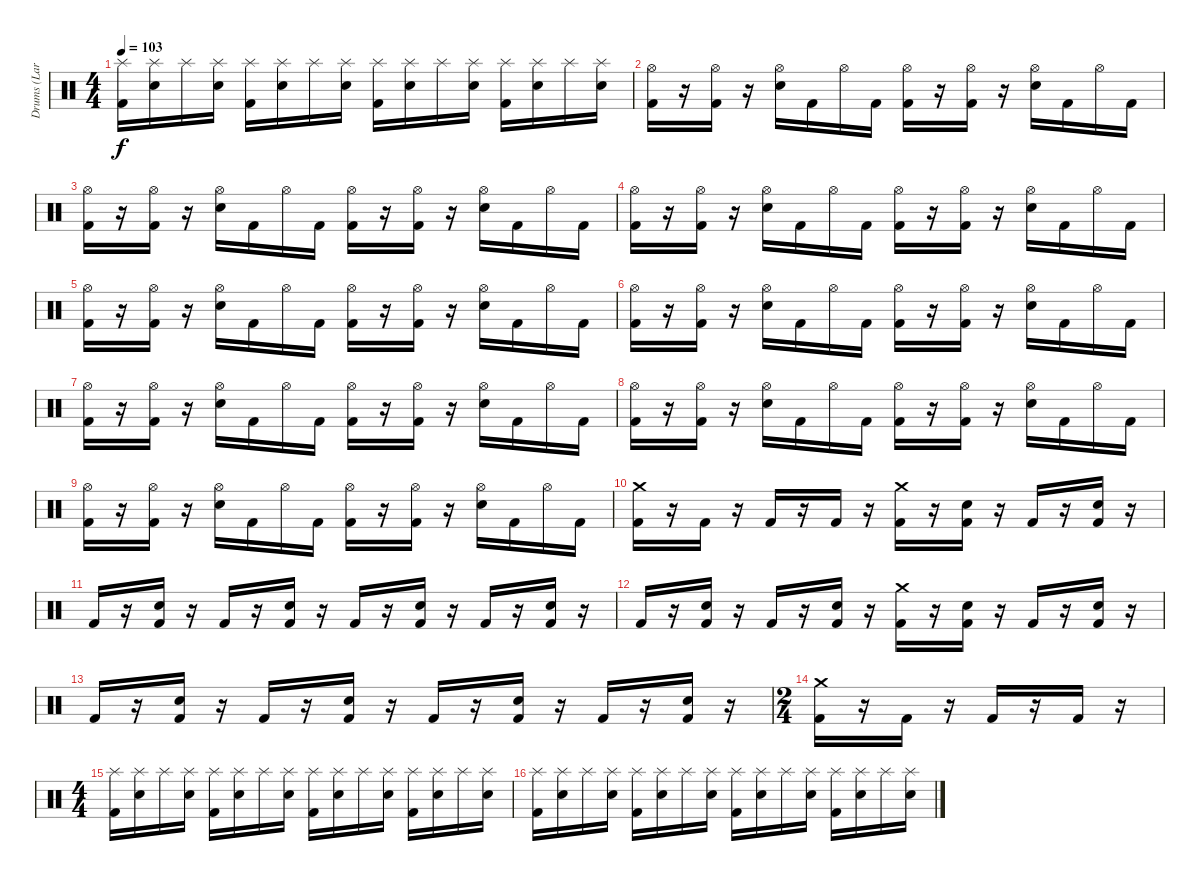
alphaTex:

\track ("Drums (Lars)" "Drums (Lar") {instrument percussion}
\staff {score}
\articulation defaults
\ts (4 4)
\tempo 103
\clef neutral
\ks c
("Splash (hit)" "Kick (hit) 2").16{dy f} ("Splash (hit)" "Snare (hit) 2").16 "Splash (hit)".16 ("Splash (hit)" "Snare (hit) 2").16 ("Splash (hit)" "Kick (hit) 2").16 ("Splash (hit)" "Snare (hit) 2").16 "Splash (hit)".16 ("Splash (hit)" "Snare (hit) 2").16 ("Splash (hit)" "Kick (hit) 2").16 ("Splash (hit)" "Snare (hit) 2").16 "Splash (hit)".16 ("Splash (hit)" "Snare (hit) 2").16 ("Splash (hit)" "Kick (hit) 2").16 ("Splash (hit)" "Snare (hit) 2").16 "Splash (hit)".16 ("Splash (hit)" "Snare (hit) 2").16 |
("Hi-Hat (open)" "Kick (hit) 2").16 r.16 ("Hi-Hat (open)" "Kick (hit) 2").16 r.16 ("Hi-Hat (open)" "Snare (hit) 2").16 "Kick (hit) 2".16 "Hi-Hat (open)".16 "Kick (hit) 2".16 ("Hi-Hat (open)" "Kick (hit) 2").16 r.16 ("Hi-Hat (open)" "Kick (hit) 2").16 r.16 ("Hi-Hat (open)" "Snare (hit) 2").16 "Kick (hit) 2".16 "Hi-Hat (open)".16 "Kick (hit) 2".16 |
("Hi-Hat (open)" "Kick (hit) 2").16 r.16 ("Hi-Hat (open)" "Kick (hit) 2").16 r.16 ("Hi-Hat (open)" "Snare (hit) 2").16 "Kick (hit) 2".16 "Hi-Hat (open)".16 "Kick (hit) 2".16 ("Hi-Hat (open)" "Kick (hit) 2").16 r.16 ("Hi-Hat (open)" "Kick (hit) 2").16 r.16 ("Hi-Hat (open)" "Snare (hit) 2").16 "Kick (hit) 2".16 "Hi-Hat (open)".16 "Kick (hit) 2".16 |
("Hi-Hat (open)" "Kick (hit) 2").16 r.16 ("Hi-Hat (open)" "Kick (hit) 2").16 r.16 ("Hi-Hat (open)" "Snare (hit) 2").16 "Kick (hit) 2".16 "Hi-Hat (open)".16 "Kick (hit) 2".16 ("Hi-Hat (open)" "Kick (hit) 2").16 r.16 ("Hi-Hat (open)" "Kick (hit) 2").16 r.16 ("Hi-Hat (open)" "Snare (hit) 2").16 "Kick (hit) 2".16 "Hi-Hat (open)".16 "Kick (hit) 2".16 |
("Hi-Hat (open)" "Kick (hit) 2").16 r.16 ("Hi-Hat (open)" "Kick (hit) 2").16 r.16 ("Hi-Hat (open)" "Snare (hit) 2").16 "Kick (hit) 2".16 "Hi-Hat (open)".16 "Kick (hit) 2".16 ("Hi-Hat (open)" "Kick (hit) 2").16 r.16 ("Hi-Hat (open)" "Kick (hit) 2").16 r.16 ("Hi-Hat (open)" "Snare (hit) 2").16 "Kick (hit) 2".16 "Hi-Hat (open)".16 "Kick (hit) 2".16 |
("Hi-Hat (open)" "Kick (hit) 2").16 r.16 ("Hi-Hat (open)" "Kick (hit) 2").16 r.16 ("Hi-Hat (open)" "Snare (hit) 2").16 "Kick (hit) 2".16 "Hi-Hat (open)".16 "Kick (hit) 2".16 ("Hi-Hat (open)" "Kick (hit) 2").16 r.16 ("Hi-Hat (open)" "Kick (hit) 2").16 r.16 ("Hi-Hat (open)" "Snare (hit) 2").16 "Kick (hit) 2".16 "Hi-Hat (open)".16 "Kick (hit) 2".16 |
("Hi-Hat (open)" "Kick (hit) 2").16 r.16 ("Hi-Hat (open)" "Kick (hit) 2").16 r.16 ("Hi-Hat (open)" "Snare (hit) 2").16 "Kick (hit) 2".16 "Hi-Hat (open)".16 "Kick (hit) 2".16 ("Hi-Hat (open)" "Kick (hit) 2").16 r.16 ("Hi-Hat (open)" "Kick (hit) 2").16 r.16 ("Hi-Hat (open)" "Snare (hit) 2").16 "Kick (hit) 2".16 "Hi-Hat (open)".16 "Kick (hit) 2".16 |
("Hi-Hat (open)" "Kick (hit) 2").16 r.16 ("Hi-Hat (open)" "Kick (hit) 2").16 r.16 ("Hi-Hat (open)" "Snare (hit) 2").16 "Kick (hit) 2".16 "Hi-Hat (open)".16 "Kick (hit) 2".16 ("Hi-Hat (open)" "Kick (hit) 2").16 r.16 ("Hi-Hat (open)" "Kick (hit) 2").16 r.16 ("Hi-Hat (open)" "Snare (hit) 2").16 "Kick (hit) 2".16 "Hi-Hat (open)".16 "Kick (hit) 2".16 |
("Hi-Hat (open)" "Kick (hit) 2").16 r.16 ("Hi-Hat (open)" "Kick (hit) 2").16 r.16 ("Hi-Hat (open)" "Snare (hit) 2").16 "Kick (hit) 2".16 "Hi-Hat (open)".16 "Kick (hit) 2".16 ("Hi-Hat (open)" "Kick (hit) 2").16 r.16 ("Hi-Hat (open)" "Kick (hit) 2").16 r.16 ("Hi-Hat (open)" "Snare (hit) 2").16 "Kick (hit) 2".16 "Hi-Hat (open)".16 "Kick (hit) 2".16 |
("Crash medium (hit)" "Kick (hit) 2").16 r.16 "Kick (hit) 2".16 r.16 "Kick (hit) 2".16 r.16 "Kick (hit) 2".16 r.16 ("Crash medium (hit)" "Kick (hit) 2").16 r.16 ("Snare (hit) 2" "Kick (hit) 2").16 r.16 "Kick (hit) 2".16 r.16 ("Snare (hit) 2" "Kick (hit) 2").16 r.16 |
"Kick (hit) 2".16 r.16 ("Snare (hit) 2" "Kick (hit) 2").16 r.16 "Kick (hit) 2".16 r.16 ("Snare (hit) 2" "Kick (hit) 2").16 r.16 "Kick (hit) 2".16 r.16 ("Snare (hit) 2" "Kick (hit) 2").16 r.16 "Kick (hit) 2".16 r.16 ("Snare (hit) 2" "Kick (hit) 2").16 r.16 |
"Kick (hit) 2".16 r.16 ("Snare (hit) 2" "Kick (hit) 2").16 r.16 "Kick (hit) 2".16 r.16 ("Snare (hit) 2" "Kick (hit) 2").16 r.16 ("Crash medium (hit)" "Kick (hit) 2").16 r.16 ("Snare (hit) 2" "Kick (hit) 2").16 r.16 "Kick (hit) 2".16 r.16 ("Snare (hit) 2" "Kick (hit) 2").16 r.16 |
"Kick (hit) 2".16 r.16 ("Snare (hit) 2" "Kick (hit) 2").16 r.16 "Kick (hit) 2".16 r.16 ("Snare (hit) 2" "Kick (hit) 2").16 r.16 "Kick (hit) 2".16 r.16 ("Snare (hit) 2" "Kick (hit) 2").16 r.16 "Kick (hit) 2".16 r.16 ("Snare (hit) 2" "Kick (hit) 2").16 r.16 |
\ts (2 4)
("Crash medium (hit)" "Kick (hit) 2").16 r.16 "Kick (hit) 2".16 r.16 "Kick (hit) 2".16 r.16 "Kick (hit) 2".16 r.16 |
\ts (4 4)
("Splash (hit)" "Kick (hit) 2").16 ("Splash (hit)" "Snare (hit) 2").16 "Splash (hit)".16 ("Splash (hit)" "Snare (hit) 2").16 ("Splash (hit)" "Kick (hit) 2").16 ("Splash (hit)" "Snare (hit) 2").16 "Splash (hit)".16 ("Splash (hit)" "Snare (hit) 2").16 ("Splash (hit)" "Kick (hit) 2").16 ("Splash (hit)" "Snare (hit) 2").16 "Splash (hit)".16 ("Splash (hit)" "Snare (hit) 2").16 ("Splash (hit)" "Kick (hit) 2").16 ("Splash (hit)" "Snare (hit) 2").16 "Splash (hit)".16 ("Splash (hit)" "Snare (hit) 2").16 |
("Splash (hit)" "Kick (hit) 2").16 ("Splash (hit)" "Snare (hit) 2").16 "Splash (hit)".16 ("Splash (hit)" "Snare (hit) 2").16 ("Splash (hit)" "Kick (hit) 2").16 ("Splash (hit)" "Snare (hit) 2").16 "Splash (hit)".16 ("Splash (hit)" "Snare (hit) 2").16 ("Splash (hit)" "Kick (hit) 2").16 ("Splash (hit)" "Snare (hit) 2").16 "Splash (hit)".16 ("Splash (hit)" "Snare (hit) 2").16 ("Splash (hit)" "Kick (hit) 2").16 ("Splash (hit)" "Snare (hit) 2").16 "Splash (hit)".16 ("Splash (hit)" "Snare (hit) 2").16
